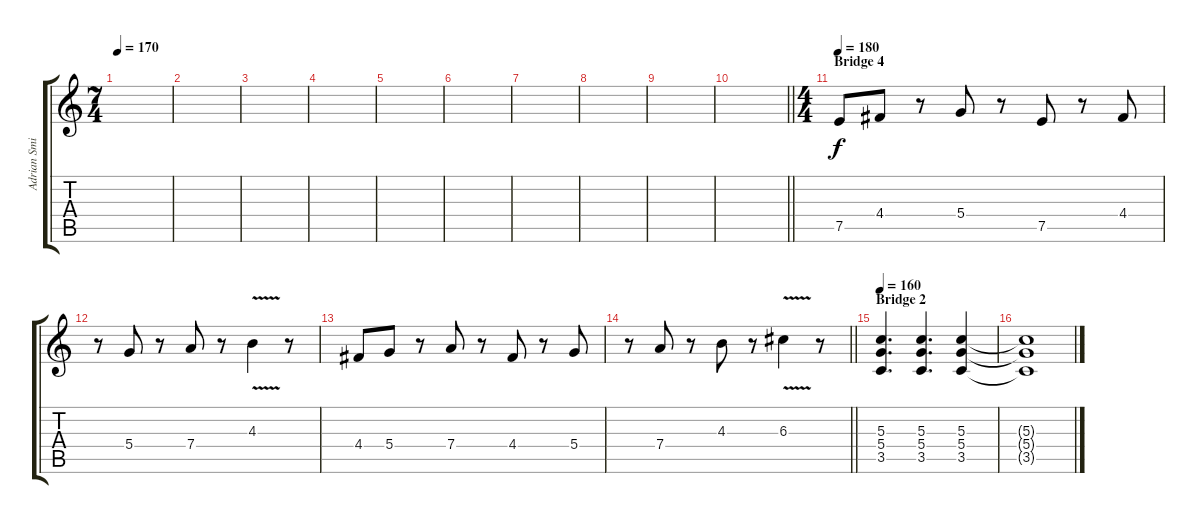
\track ("Adrian Smith" "Adrian Smi") {instrument electricguitarclean}
\staff {score tabs}
\tuning (E4 B3 G3 D3 A2 E2) {hide}
\ts (7 4)
\tempo 170
\clef g2
\ks c
|
|
|
|
|
|
|
|
|
\barLineRight lightlight
|
\ts (4 4)
\section ("" "Bridge 4")
\tempo 180
7.5.8 4.4.8 r.8 5.4.8 r.8 7.5.8 r.8 4.4.8 |
r.8 5.4.8 r.8 7.4.8 r.8 4.3{v}.4 r.8 |
4.4.8 5.4.8 r.8 7.4.8 r.8 4.4.8 r.8 5.4.8 |
\barLineRight lightlight
r.8 7.4.8 r.8 4.3.8 r.8 6.3{v}.4 r.8 |
\section ("" "Bridge 2")
\tempo 160
(5.3 5.4 3.5).4{d volume 10 instrument distortionguitar} (5.3 5.4 3.5).4{d} (5.3 5.4 3.5).4 |
(5.3{t} 5.4{t} 3.5{t}).1
